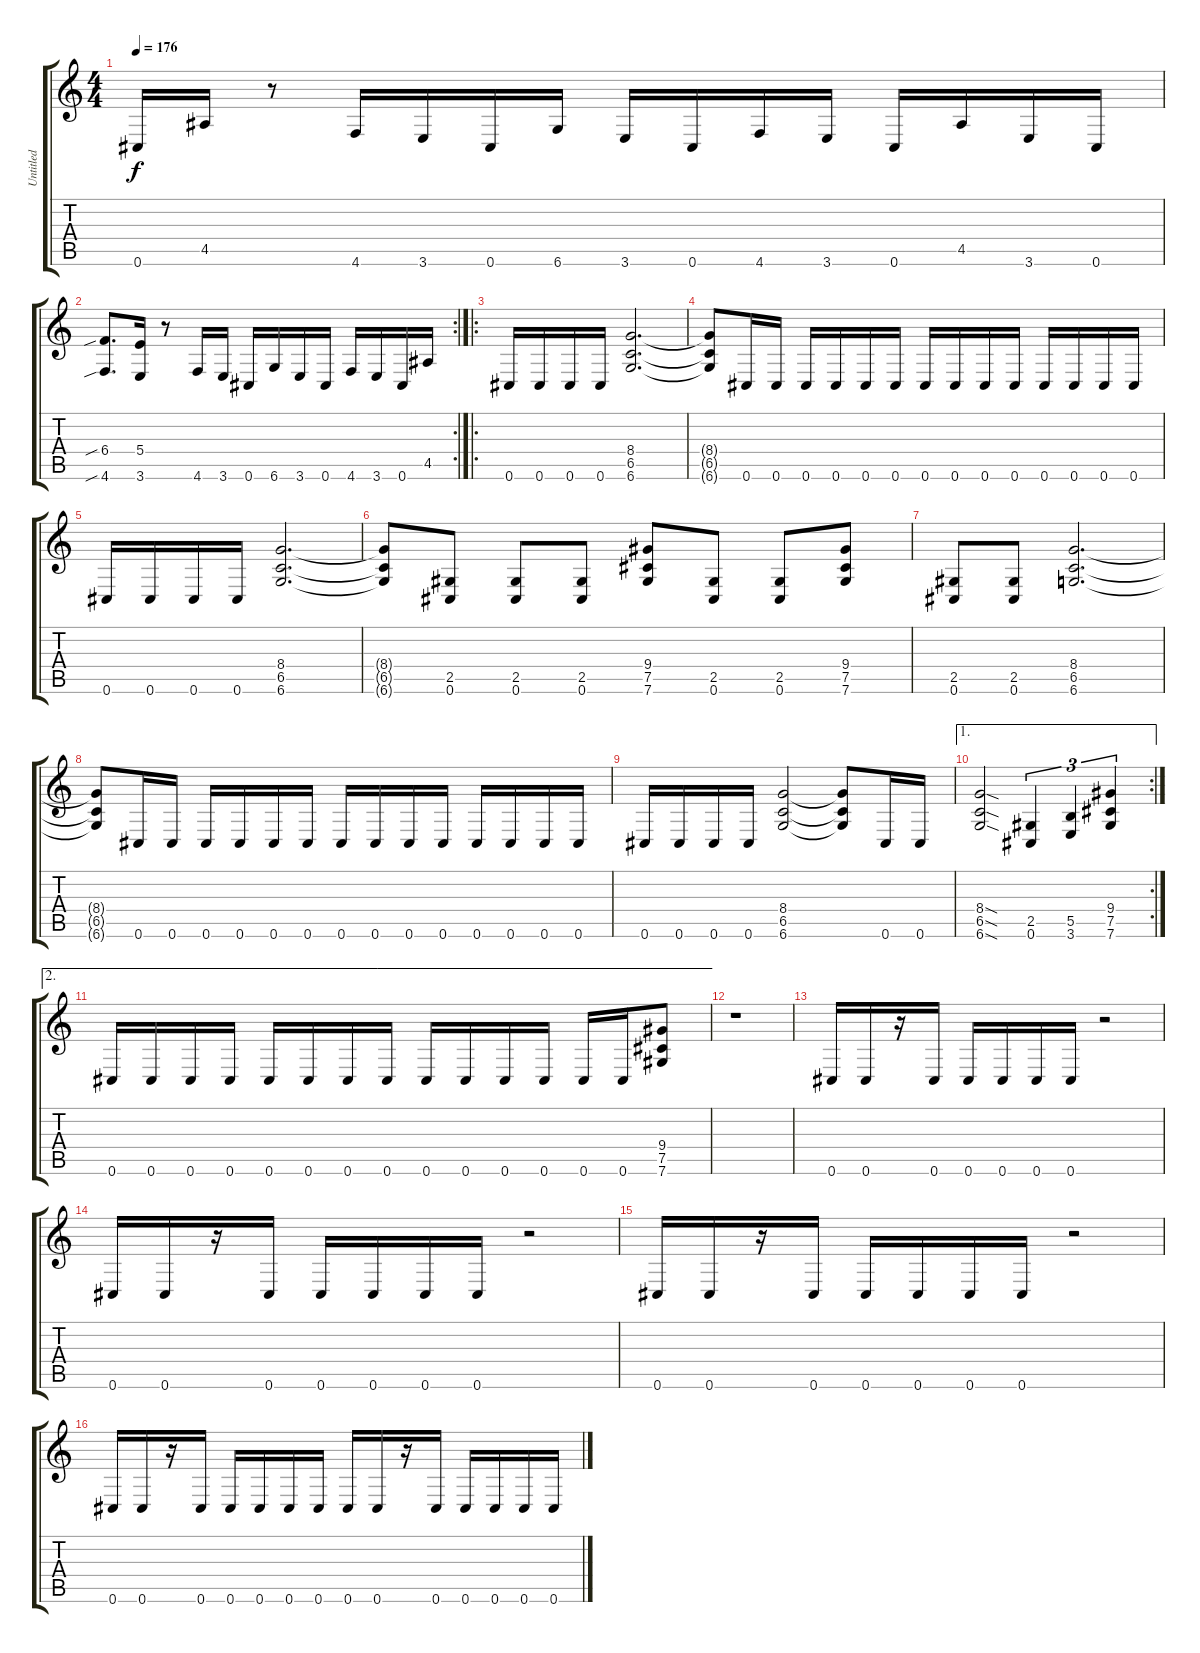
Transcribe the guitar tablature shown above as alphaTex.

\track ("Untitled" "Untitled") {instrument distortionguitar}
\staff {score tabs}
\tuning (Db4 Ab3 E3 B2 Gb2 Db2) {hide}
\ts (4 4)
\tempo 176
\clef g2
\ks c
0.6.16{dy f} 4.5.16 r.8 4.6.16 3.6.16 0.6.16 6.6.16 3.6.16 0.6.16 4.6.16 3.6.16 0.6.16 4.5.16 3.6.16 0.6.16 |
\rc 2
(6.4{sib} 4.6{sib}).8{d} (5.4 3.6).16 r.8 4.6.16 3.6.16 0.6.16 6.6.16 3.6.16 0.6.16 4.6.16 3.6.16 0.6.16 4.5.16 |
\ro
0.6.16 0.6.16 0.6.16 0.6.16 (8.4 6.5 6.6).2{d} |
(8.4{t} 6.5{t} 6.6{t}).8 0.6.16 0.6.16 0.6.16 0.6.16 0.6.16 0.6.16 0.6.16 0.6.16 0.6.16 0.6.16 0.6.16 0.6.16 0.6.16 0.6.16 |
0.6.16 0.6.16 0.6.16 0.6.16 (8.4 6.5 6.6).2{d} |
(8.4{t} 6.5{t} 6.6{t}).8 (2.5 0.6).8 (2.5 0.6).8 (2.5 0.6).8 (9.4 7.5 7.6).8 (2.5 0.6).8 (2.5 0.6).8 (9.4 7.5 7.6).8 |
(2.5 0.6).8 (2.5 0.6).8 (8.4 6.5 6.6).2{d} |
(8.4{t} 6.5{t} 6.6{t}).8 0.6.16 0.6.16 0.6.16 0.6.16 0.6.16 0.6.16 0.6.16 0.6.16 0.6.16 0.6.16 0.6.16 0.6.16 0.6.16 0.6.16 |
0.6.16 0.6.16 0.6.16 0.6.16 (8.4 6.5 6.6).2 (8.4{t} 6.5{t} 6.6{t}).8 0.6.16 0.6.16 |
\ae 1
\rc 2
(8.4{sod} 6.5{sod} 6.6{sod}).2 (2.5 0.6).4{tu (3 2)} (5.5 3.6).4{tu (3 2)} (9.4 7.5 7.6).4{tu (3 2)} |
\ae 2
0.6.16 0.6.16 0.6.16 0.6.16 0.6.16 0.6.16 0.6.16 0.6.16 0.6.16 0.6.16 0.6.16 0.6.16 0.6.16 0.6.16 (9.4 7.5 7.6).8 |
r.1 |
0.6.16 0.6.16 r.16 0.6.16 0.6.16 0.6.16 0.6.16 0.6.16 r.2 |
0.6.16 0.6.16 r.16 0.6.16 0.6.16 0.6.16 0.6.16 0.6.16 r.2 |
0.6.16 0.6.16 r.16 0.6.16 0.6.16 0.6.16 0.6.16 0.6.16 r.2 |
0.6.16 0.6.16 r.16 0.6.16 0.6.16 0.6.16 0.6.16 0.6.16 0.6.16 0.6.16 r.16 0.6.16 0.6.16 0.6.16 0.6.16 0.6.16
